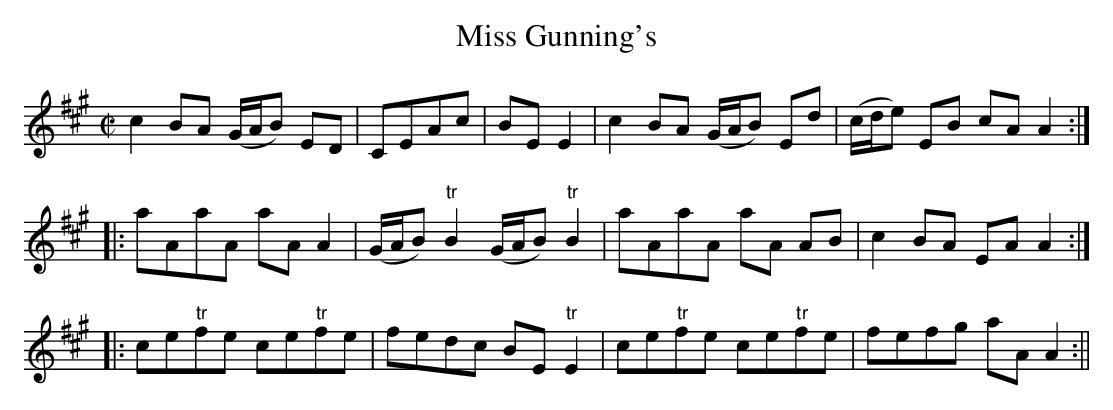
X:1
T:Miss Gunning's
M:C|
L:1/8
K:A
c2 BA (G/A/B) ED|CEAc|BE E2|c2 BA (G/A/B) Ed|(c/d/e) EB cA A2:|
|:aAaA aA A2|(G/A/B) "tr"B2 (G/A/B) "tr"B2|aAaA aA AB|c2 BA EA A2:|
|:ce"tr"fe ce"tr"fe|fedc BE "tr"E2|ce"tr"fe ce"tr"fe|fefg aA A2:||
